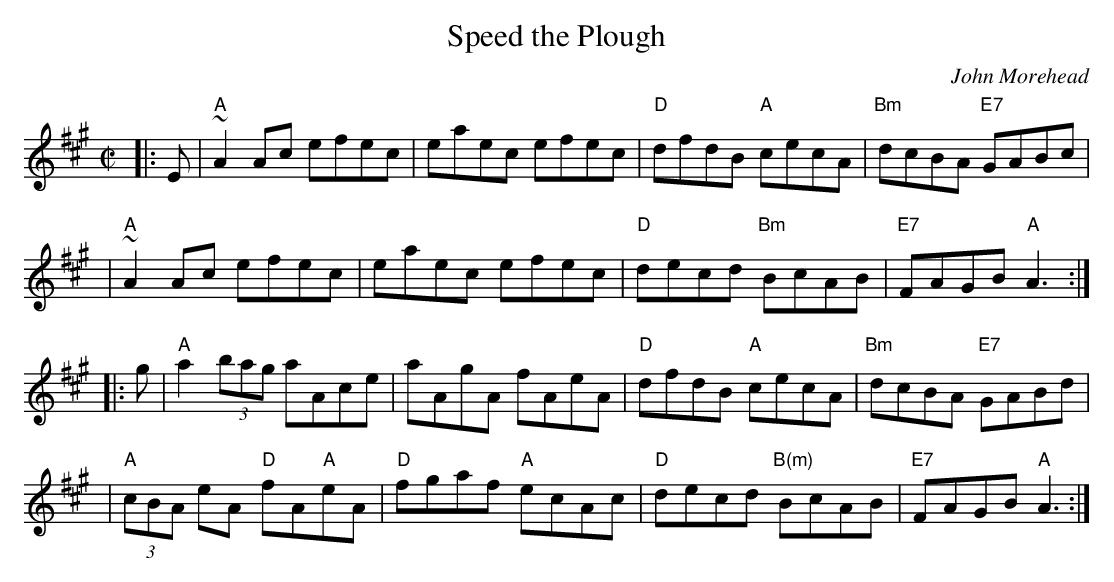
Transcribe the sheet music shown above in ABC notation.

X:1
T: Speed the Plough
C: John Morehead
M: C|
L: 1/8
K: A
|: E \
| "A"~A2Ac efec | eaec efec | "D"dfdB "A"cecA | "Bm"dcBA "E7"GABc |
| "A"~A2Ac efec | eaec efec | "D"decd "Bm"BcAB | "E7"FAGB "A"A3 :|
|: g \
| "A"a2(3bag aAce | aAgA fAeA | "D"dfdB "A"cecA | "Bm"dcBA "E7"GABd |
| "A"(3cBA eA "D"fA"A"eA | "D"fgaf "A"ecAc | "D"decd "B(m)"BcAB | "E7"FAGB "A"A3 :|
